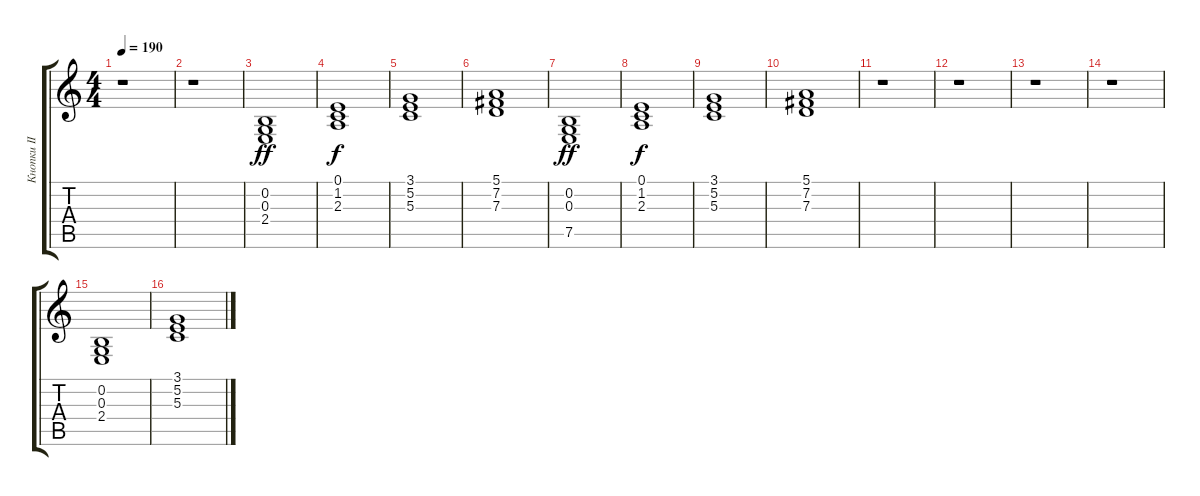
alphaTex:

\track ("Кнопки II" "Кнопки II") {instrument choiraahs}
\staff {score tabs}
\tuning (E4 B3 G3 D3 A2 E2) {hide}
\ts (4 4)
\tempo 190
\clef g2
\ks c
r.1{dy f} |
r.1 |
(0.2 0.3 2.4).1{dy ff} |
(0.1 1.2 2.3).1{dy f} |
(3.1 5.2 5.3).1 |
(5.1 7.2 7.3).1 |
(0.2 0.3 7.5).1{dy ff} |
(0.1 1.2 2.3).1{dy f} |
(3.1 5.2 5.3).1 |
(5.1 7.2 7.3).1 |
r.1 |
r.1 |
r.1 |
r.1 |
(0.2 0.3 2.4).1 |
(3.1 5.2 5.3).1
